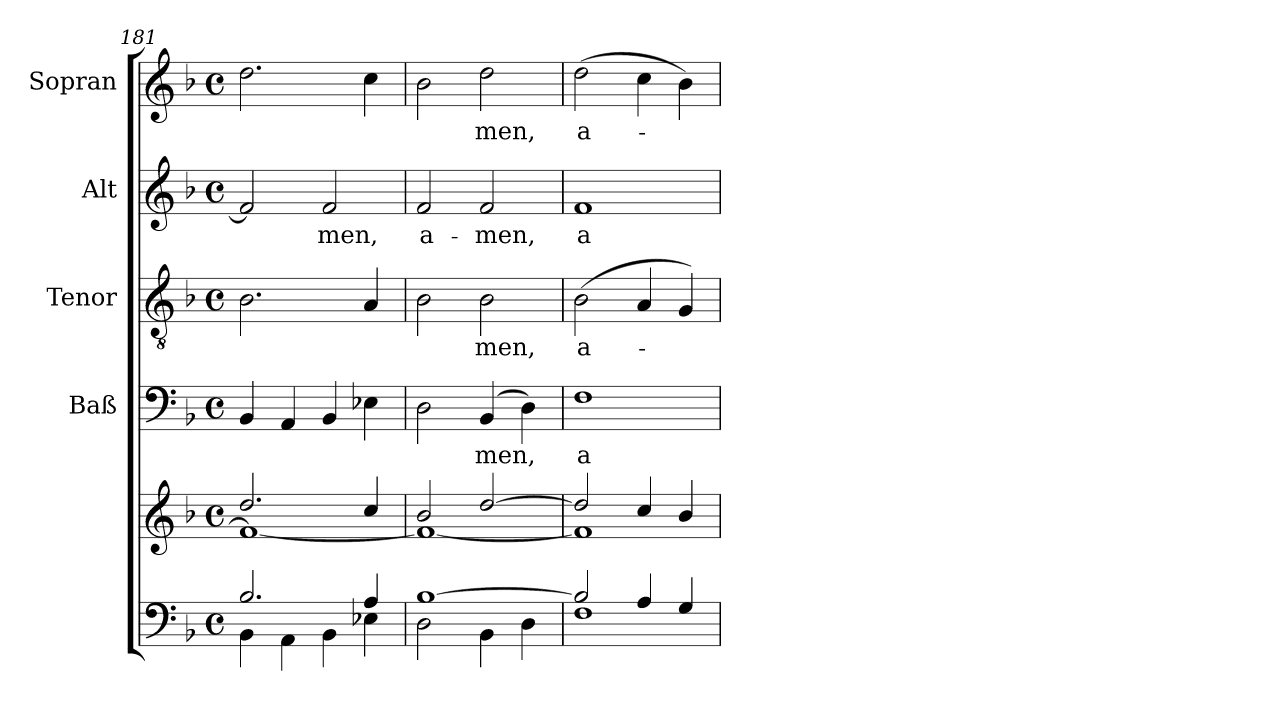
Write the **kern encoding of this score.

**kern	**kern	**kern	**text	**kern	**text	**kern	**text	**kern	**text
*part5	*part5	*part4	*part4	*part3	*part3	*part2	*part2	*part1	*part1
*staff6	*staff5	*staff4	*staff4	*staff3	*staff3	*staff2	*staff2	*staff1	*staff1
*	*	*I"Baß	*	*I"Tenor	*	*I"Alt	*	*I"Sopran	*
*	*	*I'Baß	*	*I'Ten	*	*I'Alt	*	*I'Sop	*
*clefF4	*clefG2	*clefF4	*	*clefGv2	*	*clefG2	*	*clefG2	*
*k[b-]	*k[b-]	*k[b-]	*	*k[b-]	*	*k[b-]	*	*k[b-]	*
*F:	*F:	*F:	*	*F:	*	*F:	*	*F:	*
*M4/4	*M4/4	*M4/4	*	*M4/4	*	*M4/4	*	*M4/4	*
*met(c)	*met(c)	*met(c)	*	*met(c)	*	*met(c)	*	*met(c)	*
=181	=181	=181	=181	=181	=181	=181	=181	=181	=181
*^	*^	*	*	*	*	*	*	*	*
2.B-/	4BB-\	2.dd/	1f_	4BB-/	.	2.B-\	.	2f/]	.	2.dd\	.
.	4AA\	.	.	4AA/	.	.	.	.	.	.	.
!	!	!	!	!	!	!	!	!	!LO:LY:b	!	!
.	4BB-\	.	.	4BB-/	.	.	.	2f/	-men,	.	.
4A/	4E-X\	4cc/	.	4E-X\	.	4A/	.	.	.	4cc\	.
=182	=182	=182	=182	=182	=182	=182	=182	=182	=182	=182	=182
!	!	!	!	!	!	!	!	!	!LO:LY:b	!	!
[>1B-	2D\	2b-/	1f_	2D\	.	2B-\	.	2f/	a-	2b-\	.
!	!	!	!	!	!LO:LY:b	!	!LO:LY:b	!	!LO:LY:b	!	!LO:LY:b
.	4BB-\	[>2dd/	.	(4BB-/	-men,	2B-\	-men,	2f/	-men,	2dd\	-men,
.	4D\	.	.	4D\)	.	.	.	.	.	.	.
=183	=183	=183	=183	=183	=183	=183	=183	=183	=183	=183	=183
!	!	!	!	!	!LO:LY:b	!	!LO:LY:b	!	!LO:LY:b	!	!LO:LY:b
2B-/]	1F	2dd/]	1f]	1F	a-	(<2B-\	a-	1f	a-	(>2dd\	a-
4A/	.	4cc/	.	.	.	4A/	.	.	.	4cc\	.
4G/	.	4b-/	.	.	.	4G/)	.	.	.	4b-\)	.
*v	*v	*	*	*	*	*	*	*	*	*	*
*	*v	*v	*	*	*	*	*	*	*	*
=	=	=	=	=	=	=	=	=	=
*-	*-	*-	*-	*-	*-	*-	*-	*-	*-
